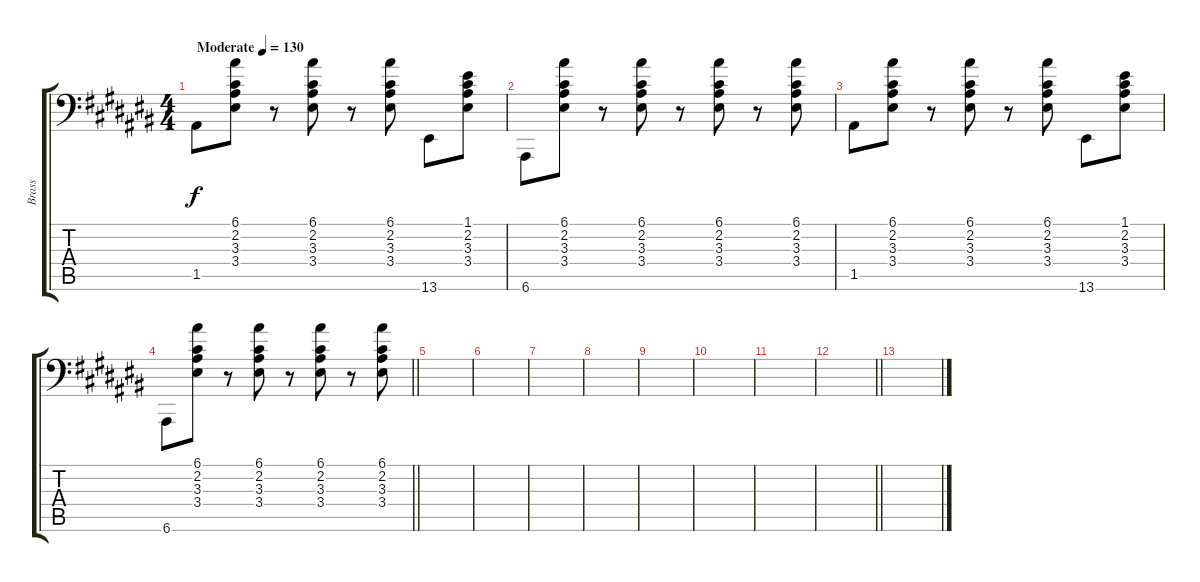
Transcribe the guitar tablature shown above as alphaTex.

\track ("Brass" "Brass") {instrument trumpet}
\staff {score tabs}
\tuning (E4 B3 G3 D3 A2 E1) {hide}
\ts (4 4)
\tempo (130 "Moderate")
\clef f4
\ks a#minor
1.5.8{dy f instrument trumpet} (6.1 2.2 3.3 3.4).8 r.8 (6.1 2.2 3.3 3.4).8 r.8 (6.1 2.2 3.3 3.4).8 13.6.8 (1.1 2.2 3.3 3.4).8 |
6.6.8 (6.1 2.2 3.3 3.4).8 r.8 (6.1 2.2 3.3 3.4).8 r.8 (6.1 2.2 3.3 3.4).8 r.8 (6.1 2.2 3.3 3.4).8 |
1.5.8 (6.1 2.2 3.3 3.4).8 r.8 (6.1 2.2 3.3 3.4).8 r.8 (6.1 2.2 3.3 3.4).8 13.6.8 (1.1 2.2 3.3 3.4).8 |
\barLineRight lightlight
6.6.8 (6.1 2.2 3.3 3.4).8 r.8 (6.1 2.2 3.3 3.4).8 r.8 (6.1 2.2 3.3 3.4).8 r.8 (6.1 2.2 3.3 3.4).8 |
\section ("" "")
|
|
|
|
|
|
|
\barLineRight lightlight
|
\section ("" "")
